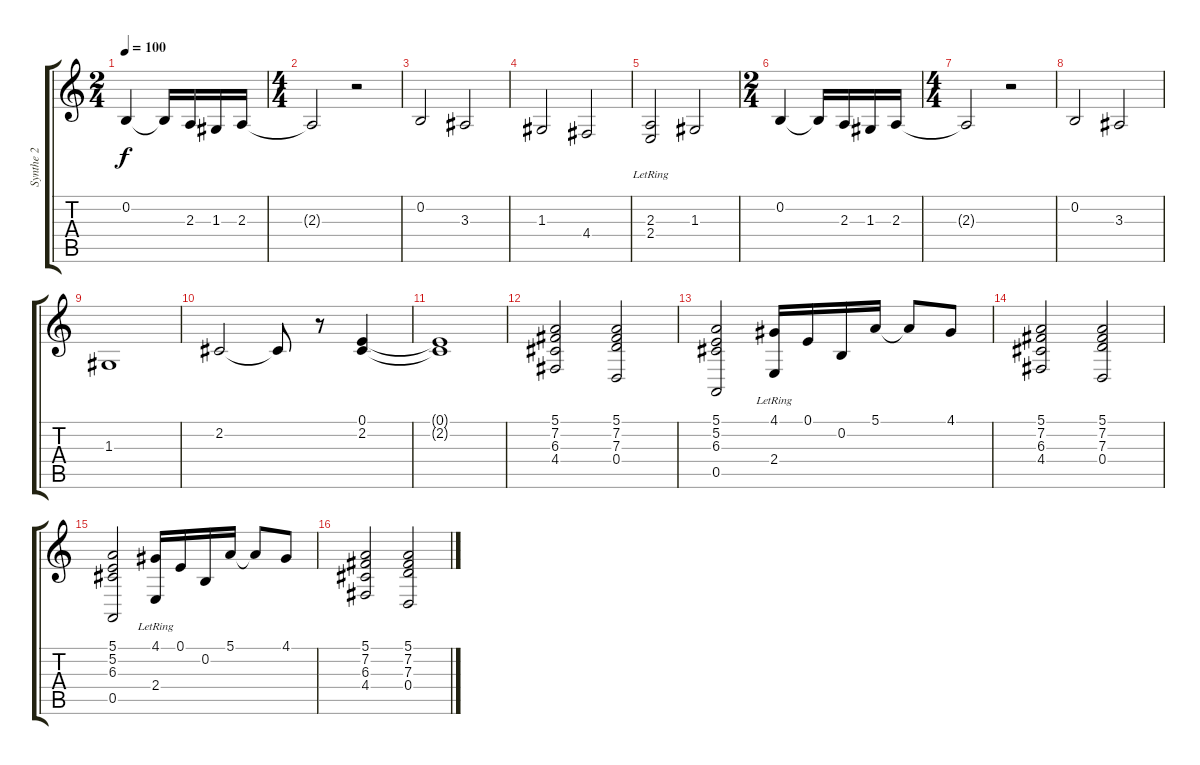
\track ("Synthe 2" "Synthe 2") {instrument synthbrass2}
\staff {score tabs}
\tuning (E4 B3 G3 D3 A2 E2) {hide}
\ts (2 4)
\tempo 100
\clef g2
\ks c
0.2.4{dy f} 0.2{t}.16 2.3.16 1.3.16 2.3.16 |
\ts (4 4)
2.3{t}.2 r.2 |
0.2.2 3.3.2 |
1.3.2 4.4.2 |
(2.3 2.4{lr}).2 1.3.2 |
\ts (2 4)
0.2.4 0.2{t}.16 2.3.16 1.3.16 2.3.16 |
\ts (4 4)
2.3{t}.2 r.2 |
0.2.2 3.3.2 |
1.3.1 |
2.2.2 2.2{t}.8 r.8 (0.1 2.2).4 |
(0.1{t} 2.2{t}).1 |
(5.1 7.2 6.3 4.4).2 (5.1 7.2 7.3 0.4).2 |
(5.1 5.2 6.3 0.5).2 (4.1 2.4{lr}).16 0.1.16 0.2.16 5.1.16 5.1{t}.8 4.1.8 |
(5.1 7.2 6.3 4.4).2 (5.1 7.2 7.3 0.4).2 |
(5.1 5.2 6.3 0.5).2 (4.1 2.4{lr}).16 0.1.16 0.2.16 5.1.16 5.1{t}.8 4.1.8 |
(5.1 7.2 6.3 4.4).2 (5.1 7.2 7.3 0.4).2
